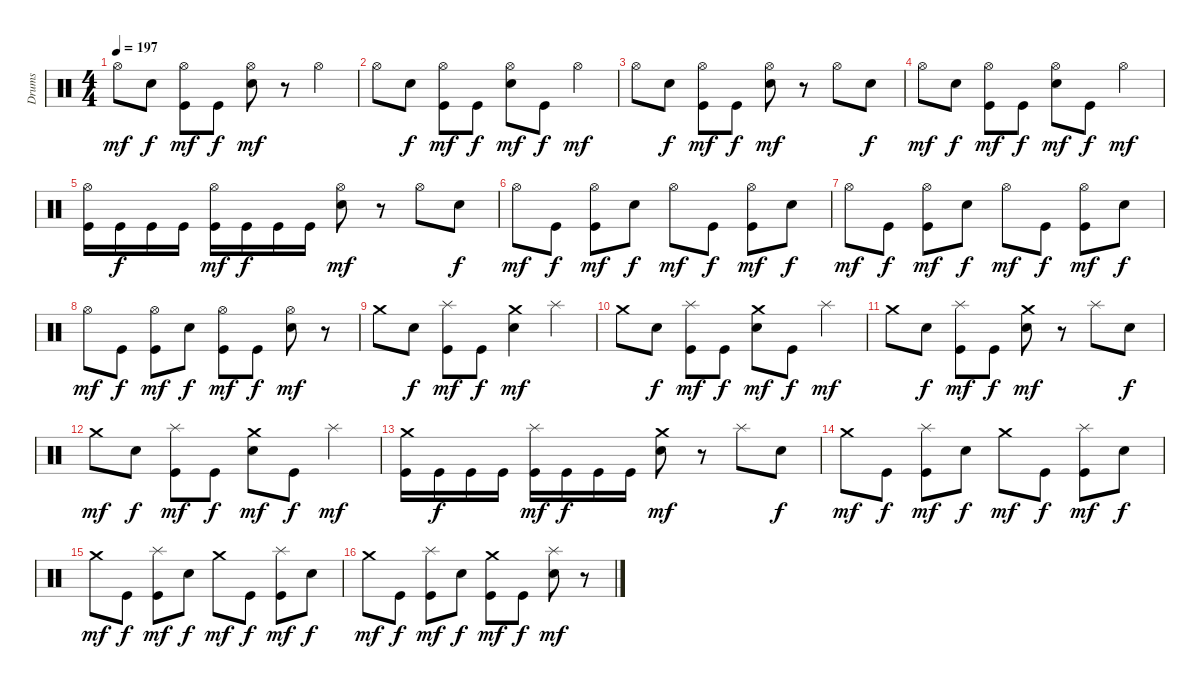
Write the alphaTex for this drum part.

\track ("Drums" "Drums") {instrument percussion}
\staff {score}
\articulation defaults
\ts (4 4)
\tempo 197
\clef neutral
\ks c "Hi-Hat (open)".8{dy mf} "Electric Snare (hit)".8{dy f}
("Hi-Hat (open)" "Kick (hit)").8{dy mf} "Kick (hit)".8{dy f} ("Hi-Hat (open)" "Electric Snare (hit)").8{dy mf} r.8 "Hi-Hat (open)".4 |
"Hi-Hat (open)".8 "Electric Snare (hit)".8{dy f} ("Hi-Hat (open)" "Kick (hit)").8{dy mf} "Kick (hit)".8{dy f} ("Hi-Hat (open)" "Electric Snare (hit)").8{dy mf} "Kick (hit)".8{dy f} "Hi-Hat (open)".4{dy mf} |
"Hi-Hat (open)".8 "Electric Snare (hit)".8{dy f} ("Hi-Hat (open)" "Kick (hit)").8{dy mf} "Kick (hit)".8{dy f} ("Hi-Hat (open)" "Electric Snare (hit)").8{dy mf} r.8 "Hi-Hat (open)".8 "Electric Snare (hit)".8{dy f} |
"Hi-Hat (open)".8{dy mf} "Electric Snare (hit)".8{dy f} ("Hi-Hat (open)" "Kick (hit)").8{dy mf} "Kick (hit)".8{dy f} ("Hi-Hat (open)" "Electric Snare (hit)").8{dy mf} "Kick (hit)".8{dy f} "Hi-Hat (open)".4{dy mf} |
("Hi-Hat (open)" "Kick (hit)").16 "Kick (hit)".16{dy f} "Kick (hit)".16 "Kick (hit)".16 ("Hi-Hat (open)" "Kick (hit)").16{dy mf} "Kick (hit)".16{dy f} "Kick (hit)".16 "Kick (hit)".16 ("Hi-Hat (open)" "Electric Snare (hit)").8{dy mf} r.8 "Hi-Hat (open)".8 "Electric Snare (hit)".8{dy f} |
"Hi-Hat (open)".8{dy mf} "Kick (hit)".8{dy f} ("Hi-Hat (open)" "Kick (hit)").8{dy mf} "Electric Snare (hit)".8{dy f} "Hi-Hat (open)".8{dy mf} "Kick (hit)".8{dy f} ("Hi-Hat (open)" "Kick (hit)").8{dy mf} "Electric Snare (hit)".8{dy f} |
"Hi-Hat (open)".8{dy mf} "Kick (hit)".8{dy f} ("Hi-Hat (open)" "Kick (hit)").8{dy mf} "Electric Snare (hit)".8{dy f} "Hi-Hat (open)".8{dy mf} "Kick (hit)".8{dy f} ("Hi-Hat (open)" "Kick (hit)").8{dy mf} "Electric Snare (hit)".8{dy f} |
"Hi-Hat (open)".8{dy mf} "Kick (hit)".8{dy f} ("Hi-Hat (open)" "Kick (hit)").8{dy mf} "Electric Snare (hit)".8{dy f} ("Hi-Hat (open)" "Kick (hit)").8{dy mf} "Kick (hit)".8{dy f} ("Hi-Hat (open)" "Electric Snare (hit)").8{dy mf} r.8 |
"Crash medium (hit)".8 "Electric Snare (hit)".8{dy f} ("Splash (hit)" "Kick (hit)").8{dy mf} "Kick (hit)".8{dy f} ("Crash medium (hit)" "Electric Snare (hit)").4{dy mf} "Splash (hit)".4 |
"Crash medium (hit)".8 "Electric Snare (hit)".8{dy f} ("Splash (hit)" "Kick (hit)").8{dy mf} "Kick (hit)".8{dy f} ("Crash medium (hit)" "Electric Snare (hit)").8{dy mf} "Kick (hit)".8{dy f} "Splash (hit)".4{dy mf} |
"Crash medium (hit)".8 "Electric Snare (hit)".8{dy f} ("Splash (hit)" "Kick (hit)").8{dy mf} "Kick (hit)".8{dy f} ("Crash medium (hit)" "Electric Snare (hit)").8{dy mf} r.8 "Splash (hit)".8 "Electric Snare (hit)".8{dy f} |
"Crash medium (hit)".8{dy mf} "Electric Snare (hit)".8{dy f} ("Splash (hit)" "Kick (hit)").8{dy mf} "Kick (hit)".8{dy f} ("Crash medium (hit)" "Electric Snare (hit)").8{dy mf} "Kick (hit)".8{dy f} "Splash (hit)".4{dy mf} |
("Crash medium (hit)" "Kick (hit)").16 "Kick (hit)".16{dy f} "Kick (hit)".16 "Kick (hit)".16 ("Splash (hit)" "Kick (hit)").16{dy mf} "Kick (hit)".16{dy f} "Kick (hit)".16 "Kick (hit)".16 ("Crash medium (hit)" "Electric Snare (hit)").8{dy mf} r.8 "Splash (hit)".8 "Electric Snare (hit)".8{dy f} |
"Crash medium (hit)".8{dy mf} "Kick (hit)".8{dy f} ("Splash (hit)" "Kick (hit)").8{dy mf} "Electric Snare (hit)".8{dy f} "Crash medium (hit)".8{dy mf} "Kick (hit)".8{dy f} ("Splash (hit)" "Kick (hit)").8{dy mf} "Electric Snare (hit)".8{dy f} |
"Crash medium (hit)".8{dy mf} "Kick (hit)".8{dy f} ("Splash (hit)" "Kick (hit)").8{dy mf} "Electric Snare (hit)".8{dy f} "Crash medium (hit)".8{dy mf} "Kick (hit)".8{dy f} ("Splash (hit)" "Kick (hit)").8{dy mf} "Electric Snare (hit)".8{dy f} |
"Crash medium (hit)".8{dy mf} "Kick (hit)".8{dy f} ("Splash (hit)" "Kick (hit)").8{dy mf} "Electric Snare (hit)".8{dy f} ("Crash medium (hit)" "Kick (hit)").8{dy mf} "Kick (hit)".8{dy f} ("Splash (hit)" "Electric Snare (hit)").8{dy mf} r.8
